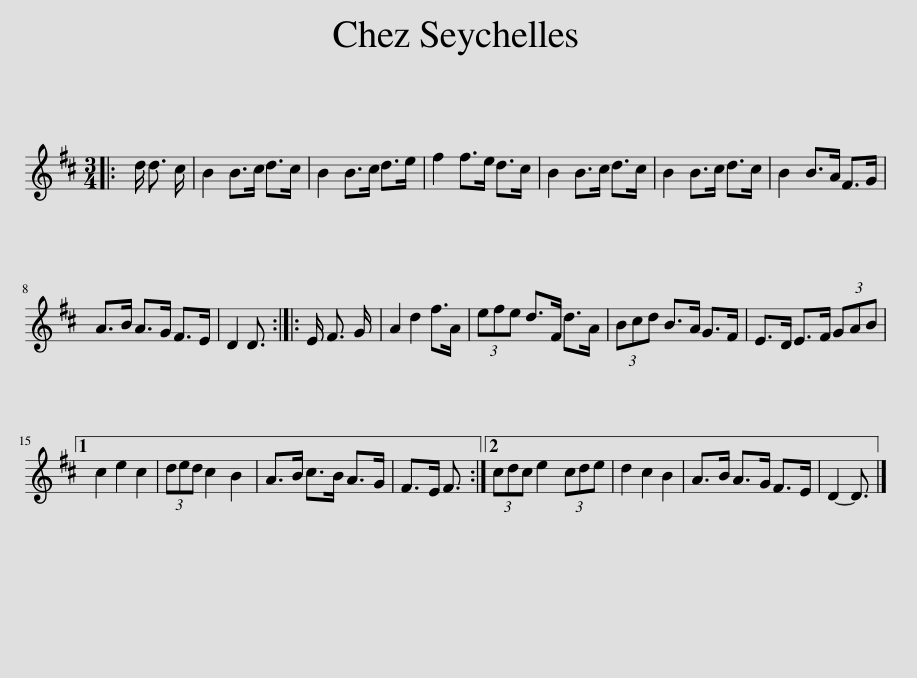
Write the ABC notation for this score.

X:1
L:1/8
M:3/4
I:linebreak $
K:D
V:1 treble
V:1
|: d/ d3/2 c/ | B2 B>c d>c | B2 B>c d>e | f2 f>e d>c | B2 B>c d>c | %5
 B2 B>c d>c | B2 B>A F>G |$ A>B A>G F>E | D2 D3/2 :: E/ F3/2 G/ | %10
 A2 d2 f>A | (3efe d>F d>A | (3Bcd B>A G>F | E>D E>F (3GAB |1$ c2 e2 c2 | %15
 (3ded c2 B2 | A>B c>B A>G | F>E F3/2 :|2 (3cdc e2 (3cde | d2 c2 B2 | %20
 A>B A>G F>E | D2- D3/2 |] %22
